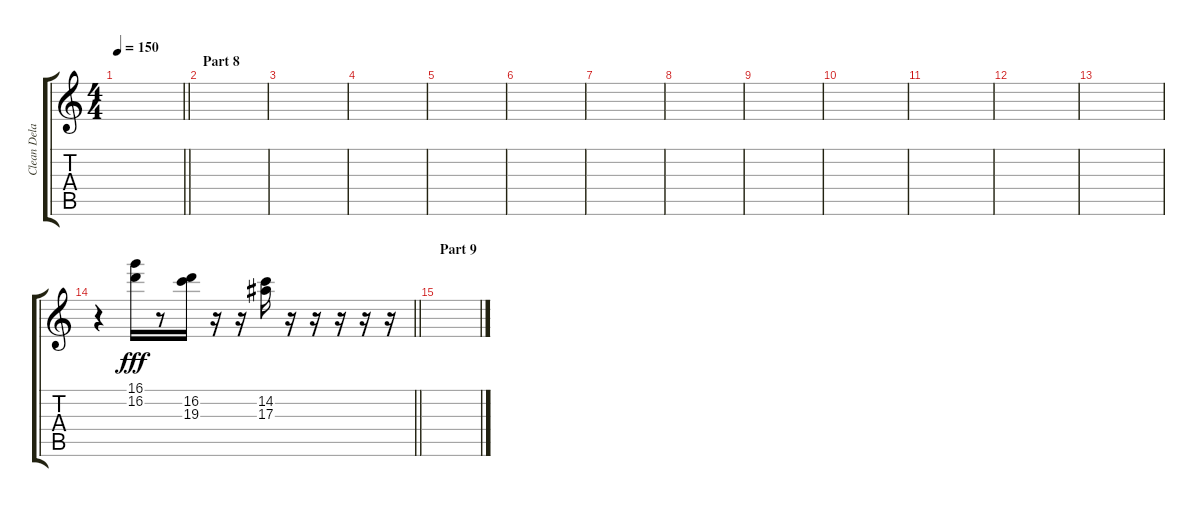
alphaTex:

\track ("Clean Delay" "Clean Dela") {instrument electricguitarclean}
\staff {score tabs}
\tuning (Eb4 Bb3 F3 Db3 Ab2 Eb2) {hide}
\ts (4 4)
\tempo 150
\clef g2
\barLineRight lightlight
\ks c
|
\section ("" "Part 8")
|
|
|
|
|
|
|
|
|
|
|
|
\barLineRight lightlight
r.4 (16.1 16.2).16{dy fff} r.8 (16.2 19.3).16 r.16 r.16 (14.2 17.3).16 r.16 r.16 r.16 r.16 r.16 |
\section ("" "Part 9")
